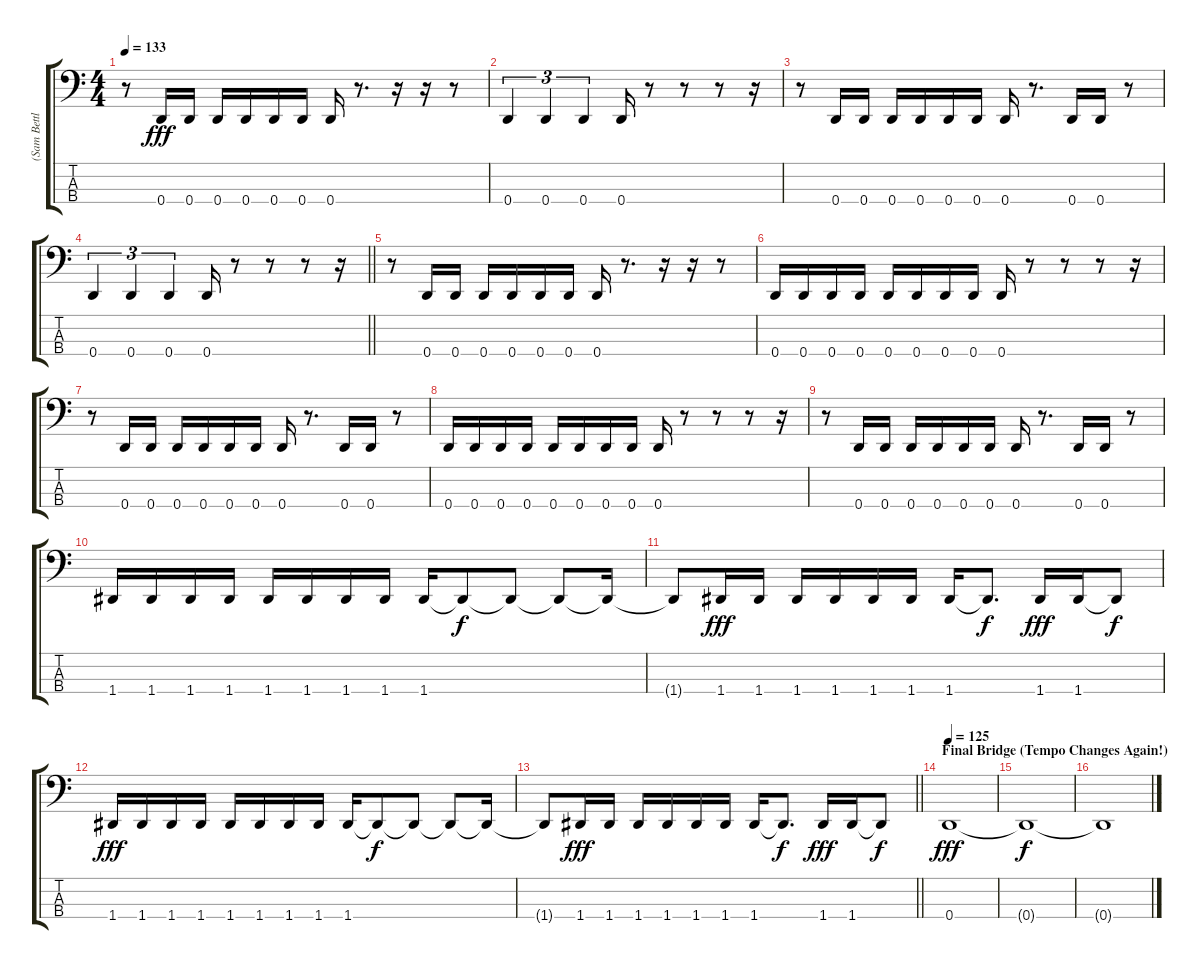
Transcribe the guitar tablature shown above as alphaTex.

\track ("(Sam Bettley) Bass" "(Sam Bettl") {instrument electricbassfinger}
\staff {score tabs}
\tuning (G2 D2 A1 D1) {hide}
\ts (4 4)
\tempo 133
\clef f4
\ks c
r.8{dy fff} 0.4.16 0.4.16 0.4.16 0.4.16 0.4.16 0.4.16 0.4.16 r.8{d} r.16 r.16 r.8 |
0.4.4{tu (3 2)} 0.4.4{tu (3 2)} 0.4.4{tu (3 2)} 0.4.16 r.8 r.8 r.8 r.16 |
r.8 0.4.16 0.4.16 0.4.16 0.4.16 0.4.16 0.4.16 0.4.16 r.8{d} 0.4.16 0.4.16 r.8 |
\barLineRight lightlight
0.4.4{tu (3 2)} 0.4.4{tu (3 2)} 0.4.4{tu (3 2)} 0.4.16 r.8 r.8 r.8 r.16 |
r.8 0.4.16 0.4.16 0.4.16 0.4.16 0.4.16 0.4.16 0.4.16 r.8{d} r.16 r.16 r.8 |
0.4.16 0.4.16 0.4.16 0.4.16 0.4.16 0.4.16 0.4.16 0.4.16 0.4.16 r.8 r.8 r.8 r.16 |
r.8 0.4.16 0.4.16 0.4.16 0.4.16 0.4.16 0.4.16 0.4.16 r.8{d} 0.4.16 0.4.16 r.8 |
0.4.16 0.4.16 0.4.16 0.4.16 0.4.16 0.4.16 0.4.16 0.4.16 0.4.16 r.8 r.8 r.8 r.16 |
r.8 0.4.16 0.4.16 0.4.16 0.4.16 0.4.16 0.4.16 0.4.16 r.8{d} 0.4.16 0.4.16 r.8 |
1.4.16 1.4.16 1.4.16 1.4.16 1.4.16 1.4.16 1.4.16 1.4.16 1.4.16 1.4{t}.8{dy f} 1.4{t}.8 1.4{t}.8 1.4{t}.16 |
1.4{t}.8 1.4.16{dy fff} 1.4.16 1.4.16 1.4.16 1.4.16 1.4.16 1.4.16 1.4{t}.8{d dy f} 1.4.16{dy fff} 1.4.16 1.4{t}.8{dy f} |
1.4.16{dy fff} 1.4.16 1.4.16 1.4.16 1.4.16 1.4.16 1.4.16 1.4.16 1.4.16 1.4{t}.8{dy f} 1.4{t}.8 1.4{t}.8 1.4{t}.16 |
\barLineRight lightlight
1.4{t}.8 1.4.16{dy fff} 1.4.16 1.4.16 1.4.16 1.4.16 1.4.16 1.4.16 1.4{t}.8{d dy f} 1.4.16{dy fff} 1.4.16 1.4{t}.8{dy f} |
\section ("" "Final Bridge (Tempo Changes Again!)")
\tempo 125
0.4.1{dy fff} |
0.4{t}.1{dy f} |
0.4{t}.1
